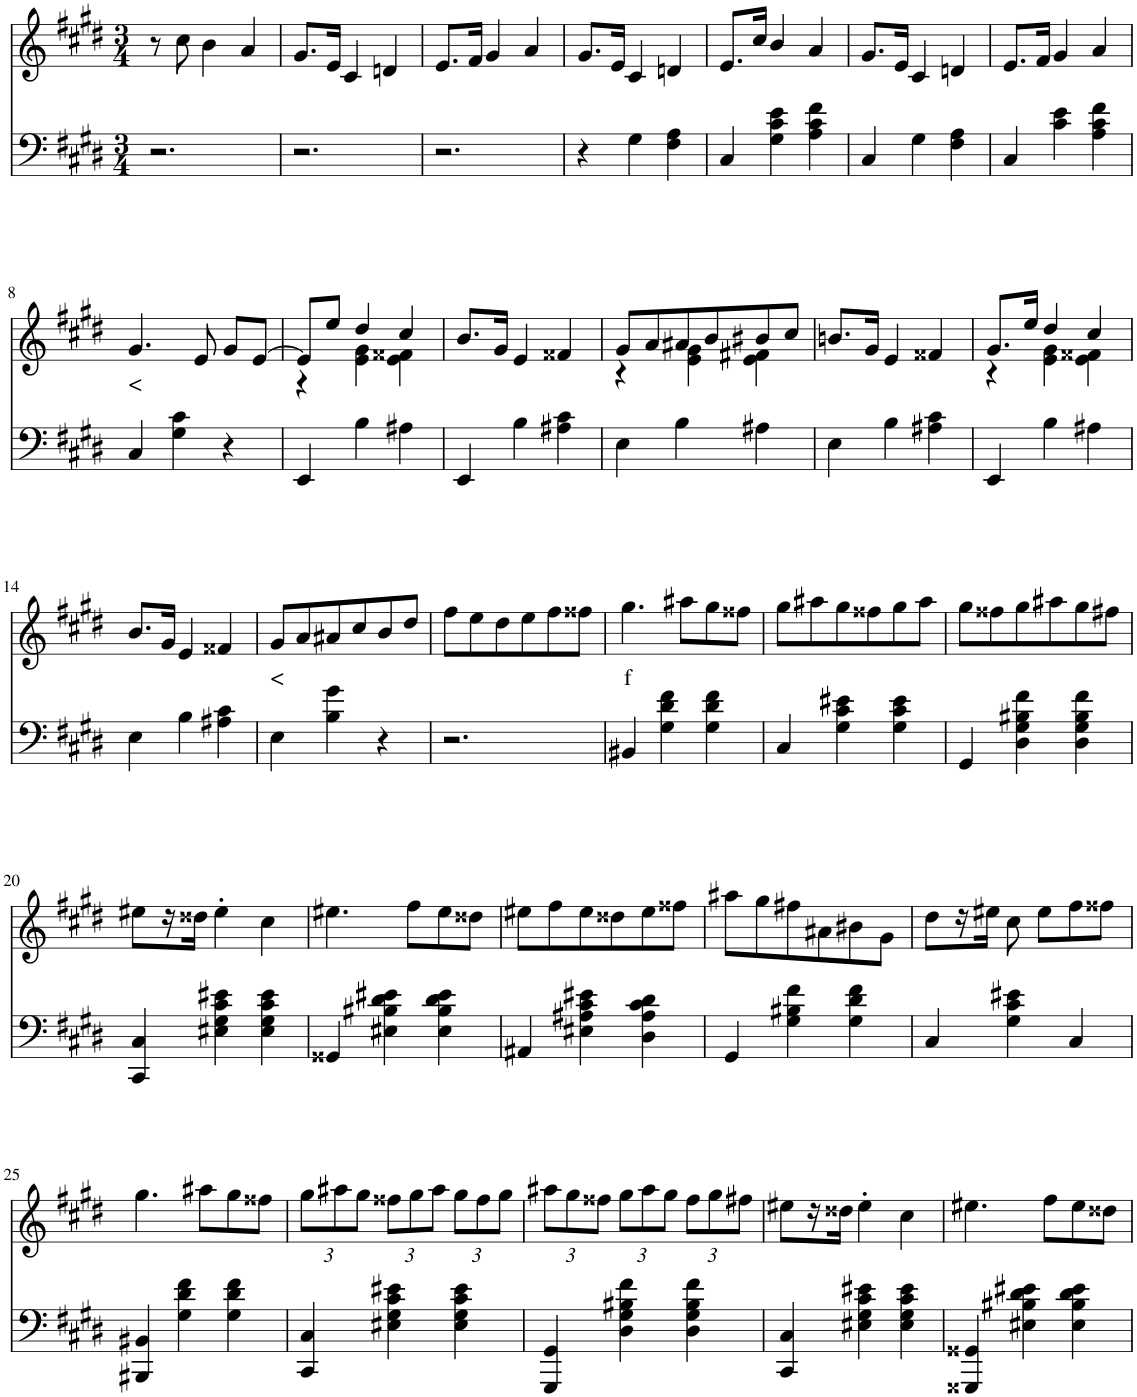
**kern	**kern	**text
*part2	*part1	*part1
*staff2	*staff1	*staff1
*I"Piano	*I"Piano	*
*I'Pno	*I'Pno	*
*clefF4	*clefG2	*
*k[f#c#g#d#]	*k[f#c#g#d#]	*
*c#:	*c#:	*
*M3/4	*M3/4	*
=1	=1	=1
2.r	8r	.
.	8cc#\	.
.	4b\	.
.	4a/	.
=2	=2	=2
2.r	8.g#/L	.
.	16e/Jk	.
.	4c#/	.
.	4dn/	.
=3	=3	=3
2.r	8.e/L	.
.	16f#/Jk	.
.	4g#/	.
.	4a/	.
=4	=4	=4
4r	8.g#/L	.
.	16e/Jk	.
4G#\	4c#/	.
4F#\ 4A\	4dn/	.
=5	=5	=5
4C#/	8.e/L	.
.	16cc#/Jk	.
4G#\ 4c#\ 4e\	4b/	.
4A\ 4c#\ 4f#\	4a/	.
=6	=6	=6
4C#/	8.g#/L	.
.	16e/Jk	.
4G#\	4c#/	.
4F#\ 4A\	4dn/	.
=7	=7	=7
4C#/	8.e/L	.
.	16f#/Jk	.
4c#\ 4e\	4g#/	.
4A\ 4c#\ 4f#\	4a/	.
!!LO:LB:g=z
=8	=8	=8
!	!	!LO:LY:b
4C#/	4.g#/	<
4G#\ 4c#\	.	.
.	8e/	.
4r	8g#/L	.
.	[8e/J	.
=9	=9	=9
*	*^	*
4EE/	8e/L]	4r	.
.	8ee/J	.	.
4B\	4dd#/	4e\ 4g#\	.
4A#X\	4cc#/	4e\ 4f##X\	.
*	*v	*v	*
=10	=10	=10
4EE/	8.b/L	.
.	16g#/Jk	.
4B\	4e/	.
4A#X\ 4c#\	4f##X/	.
=11	=11	=11
*	*^	*
4E\	8g#/L	4r	.
.	8a/	.	.
4B\	8a#X/	4e\ 4g#\	.
.	8b/	.	.
4A#X\	8b#X/	4e\ 4f#X\	.
.	8cc#/J	.	.
*	*v	*v	*
=12	=12	=12
4E\	8.bn/L	.
.	16g#/Jk	.
4B\	4e/	.
4A#X\ 4c#\	4f##X/	.
=13	=13	=13
*	*^	*
4EE/	8.g#/L	4r	.
.	16ee/Jk	.	.
4B\	4dd#/	4e\ 4g#\	.
4A#X\	4cc#/	4e\ 4f##X\	.
*	*v	*v	*
!!LO:LB:g=z
=14	=14	=14
4E\	8.b/L	.
.	16g#/Jk	.
4B\	4e/	.
4A#X\ 4c#\	4f##X/	.
=15	=15	=15
!	!	!LO:LY:b
4E\	8g#/L	<
.	8a/	.
4B\ 4g#\	8a#X/	.
.	8cc#/	.
4r	8b/	.
.	8dd#/J	.
=16	=16	=16
2.r	8ff#\L	.
.	8ee\	.
.	8dd#\	.
.	8ee\	.
.	8ff#\	.
.	8ff##X\J	.
=17	=17	=17
!	!	!LO:LY:b
4BB#X/	4.gg#\	f
4G#\ 4d#\ 4f#\	.	.
.	8aa#X\L	.
4G#\ 4d#\ 4f#\	8gg#\	.
.	8ff##X\J	.
=18	=18	=18
4C#/	8gg#\L	.
.	8aa#X\	.
4G#\ 4c#\ 4e#X\	8gg#\	.
.	8ff##X\	.
4G#\ 4c#\ 4e#\	8gg#\	.
.	8aa#\J	.
=19	=19	=19
4GG#/	8gg#\L	.
.	8ff##X\	.
4D#\ 4G#\ 4B#X\ 4f#\	8gg#\	.
.	8aa#X\	.
4D#\ 4G#\ 4B#\ 4f#\	8gg#\	.
.	8ff#X\J	.
!!LO:LB:g=z
=20	=20	=20
4CC#/ 4C#/	8ee#X\L	.
.	16r	.
.	16dd##X\JJ	.
4E#X\ 4G#\ 4c#\ 4e#X\	4ee#'\	.
4E#\ 4G#\ 4c#\ 4e#\	4cc#\	.
=21	=21	=21
4GG##X/	4.ee#X\	.
4E#X\ 4B#X\ 4d#\ 4e#X\	.	.
.	8ff#\L	.
4E#\ 4B#\ 4d#\ 4e#\	8ee#\	.
.	8dd##X\J	.
=22	=22	=22
4AA#X/	8ee#X\L	.
.	8ff#\	.
4E#X\ 4A#X\ 4c#\ 4e#X\	8ee#\	.
.	8dd##X\	.
4D#\ 4A#\ 4c#\ 4d#\	8ee#\	.
.	8ff##X\J	.
=23	=23	=23
4GG#/	8aa#X\L	.
.	8gg#\	.
4G#\ 4B#X\ 4f#\	8ff#X\	.
.	8a#X\	.
4G#\ 4d#\ 4f#\	8b#X\	.
.	8g#\J	.
=24	=24	=24
4C#/	8dd#\L	.
.	16r	.
.	16ee#X\JJ	.
4G#\ 4c#\ 4e#X\	8cc#\	.
.	8ee#\L	.
4C#/	8ff#\	.
.	8ff##X\J	.
!!LO:LB:g=z
=25	=25	=25
4BBB#X/ 4BB#X/	4.gg#\	.
4G#\ 4d#\ 4f#\	.	.
.	8aa#X\L	.
4G#\ 4d#\ 4f#\	8gg#\	.
.	8ff##X\J	.
=26	=26	=26
*	*Xbrackettup	*
4CC#/ 4C#/	12gg#\L	.
.	12aa#X\	.
.	12gg#\J	.
4E#X\ 4G#\ 4c#\ 4e#X\	12ff##X\L	.
.	12gg#\	.
.	12aa#\J	.
4E#\ 4G#\ 4c#\ 4e#\	12gg#\L	.
.	12ff##\	.
.	12gg#\J	.
=27	=27	=27
4GGG#/ 4GG#/	12aa#X\L	.
.	12gg#\	.
.	12ff##X\J	.
4D#\ 4G#\ 4B#X\ 4f#\	12gg#\L	.
.	12aa#\	.
.	12gg#\J	.
4D#\ 4G#\ 4B#\ 4f#\	12ff##\L	.
.	12gg#\	.
.	12ff#X\J	.
=28	=28	=28
4CC#/ 4C#/	8ee#X\L	.
.	16r	.
.	16dd##X\JJ	.
4E#X\ 4G#\ 4c#\ 4e#X\	4ee#'\	.
4E#\ 4G#\ 4c#\ 4e#\	4cc#\	.
=29	=29	=29
4GGG##X/ 4GG##X/	4.ee#X\	.
4E#X\ 4B#X\ 4d#\ 4e#X\	.	.
.	8ff#\L	.
4E#\ 4B#\ 4d#\ 4e#\	8ee#\	.
.	8dd##X\J	.
=	=	=
*-	*-	*-
